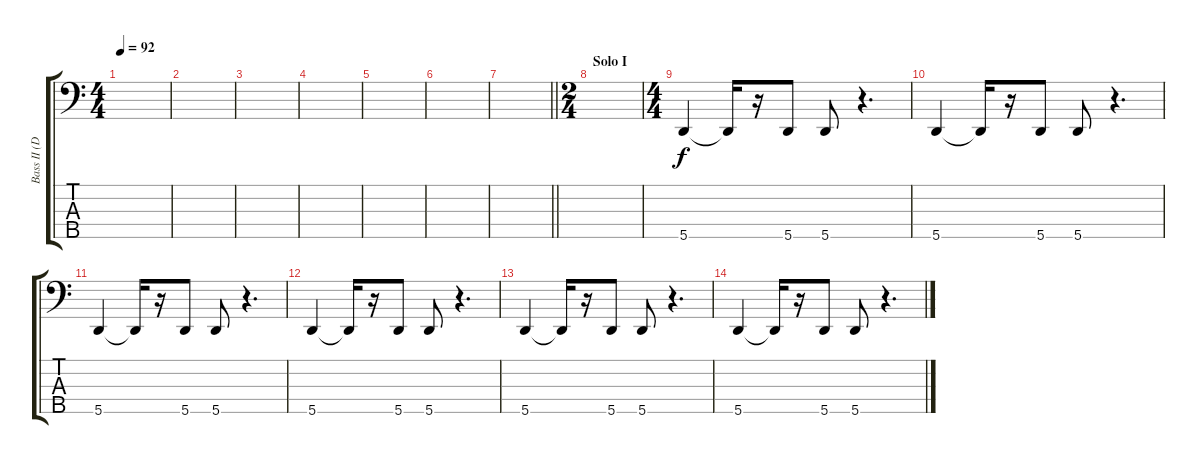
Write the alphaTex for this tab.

\track ("Bass II (Dist.)" "Bass II (D") {instrument electricbasspick}
\staff {score tabs}
\tuning (F2 C2 G1 D1 A0) {hide}
\ts (4 4)
\tempo 92
\clef f4
\ks c
|
|
|
|
|
|
\barLineRight lightlight
|
\ts (2 4)
\section ("" "Solo I")
|
\ts (4 4)
5.5.4 5.5{t}.16 r.16 5.5.8 5.5.8 r.4{d} |
5.5.4 5.5{t}.16 r.16 5.5.8 5.5.8 r.4{d} |
5.5.4 5.5{t}.16 r.16 5.5.8 5.5.8 r.4{d} |
5.5.4 5.5{t}.16 r.16 5.5.8 5.5.8 r.4{d} |
5.5.4 5.5{t}.16 r.16 5.5.8 5.5.8 r.4{d} |
5.5.4 5.5{t}.16 r.16 5.5.8 5.5.8 r.4{d}
